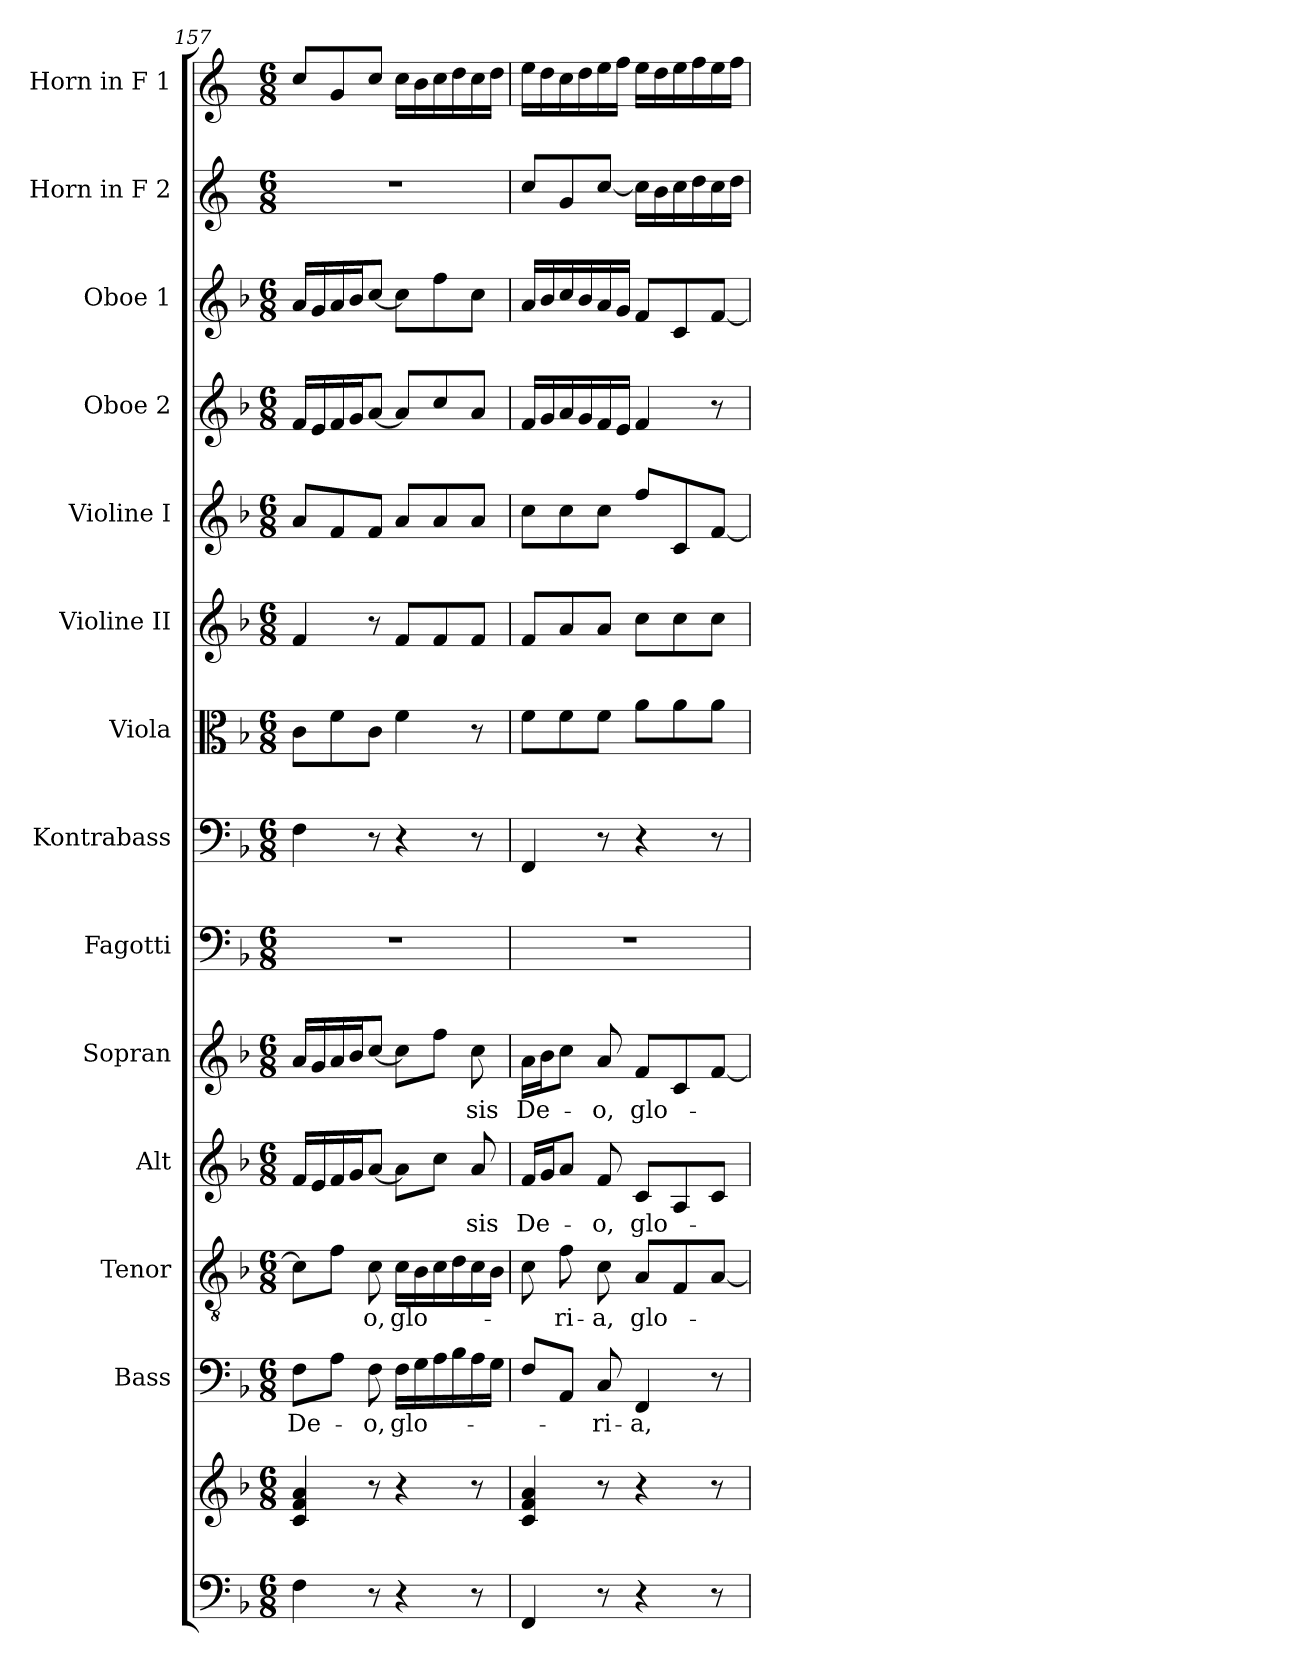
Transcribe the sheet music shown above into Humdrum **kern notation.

**kern	**kern	**kern	**text	**kern	**text	**kern	**text	**kern	**text	**kern	**kern	**kern	**kern	**kern	**kern	**kern	**kern	**kern
*part14	*part14	*part13	*part13	*part12	*part12	*part11	*part11	*part10	*part10	*part9	*part8	*part7	*part6	*part5	*part4	*part3	*part2	*part1
*staff15	*staff14	*staff13	*staff13	*staff12	*staff12	*staff11	*staff11	*staff10	*staff10	*staff9	*staff8	*staff7	*staff6	*staff5	*staff4	*staff3	*staff2	*staff1
*	*	*I"Bass	*	*I"Tenor	*	*I"Alt	*	*I"Sopran	*	*I"Fagotti	*I"Kontrabass	*I"Viola	*I"Violine II	*I"Violine I	*I"Oboe 2	*I"Oboe 1	*I"Horn in F 2	*I"Horn in F 1
*	*	*I'B.	*	*I'T.	*	*I'A.	*	*I'S.	*	*I'Fg.	*I'Kb.	*I'Vla.	*I'Vl. II	*I'Vl. I	*I'Ob. 2	*I'Ob. 1	*	*
*clefF4	*clefG2	*clefF4	*	*clefGv2	*	*clefG2	*	*clefG2	*	*clefF4	*clefF4	*clefC3	*clefG2	*clefG2	*clefG2	*clefG2	*clefG2	*clefG2
*	*	*	*	*	*	*	*	*	*	*	*ITrd7c12	*	*	*	*	*	*ITrd4c7	*ITrd4c7
*k[b-]	*k[b-]	*k[b-]	*	*k[b-]	*	*k[b-]	*	*k[b-]	*	*k[b-]	*k[b-]	*k[b-]	*k[b-]	*k[b-]	*k[b-]	*k[b-]	*k[b-]	*k[b-]
*F:	*F:	*F:	*	*F:	*	*F:	*	*F:	*	*F:	*F:	*F:	*F:	*F:	*F:	*F:	*F:	*F:
*M6/8	*M6/8	*M6/8	*	*M6/8	*	*M6/8	*	*M6/8	*	*M6/8	*M6/8	*M6/8	*M6/8	*M6/8	*M6/8	*M6/8	*M6/8	*M6/8
=157	=157	=157	=157	=157	=157	=157	=157	=157	=157	=157	=157	=157	=157	=157	=157	=157	=157	=157
!	!	!	!LO:LY:b	!	!	!	!	!	!	!	!	!	!	!	!	!	!	!
4F\	4c/ 4f/ 4a/	8F\L	De-	8c\L]	.	16f/LL	.	16a/LL	.	2.r	4FF\	8c\L	4f/	8a/L	16f/LL	16a/LL	2.r	8f/L
.	.	.	.	.	.	16e/	.	16g/	.	.	.	.	.	.	16e/	16g/	.	.
.	.	8A\J	.	8f\J	.	16f/	.	16a/	.	.	.	8f\	.	8f/	16f/	16a/	.	8c/
.	.	.	.	.	.	16g/J	.	16b-/J	.	.	.	.	.	.	16g/J	16b-/J	.	.
!	!	!	!LO:LY:b	!	!LO:LY:b	!	!	!	!	!	!	!	!	!	!	!	!	!
8r	8r	8F\	-o,	8c\	-o,	[8a/J	.	[8cc/J	.	.	8r	8c\J	8r	8f/J	[8a/J	[8cc/J	.	8f/J
!	!	!	!LO:LY:b	!	!LO:LY:b	!	!	!	!	!	!	!	!	!	!	!	!	!
4r	4r	16F\LL	glo-	16c\LL	glo-	8a\L]	.	8cc\L]	.	.	4r	4f\	8f/L	8a/L	8a/L]	8cc\L]	.	16f\LL
.	.	16G\	.	16B-\	.	.	.	.	.	.	.	.	.	.	.	.	.	16e\
.	.	16A\	.	16c\	.	8cc\J	.	8ff\J	.	.	.	.	8f/	8a/	8cc/	8ff\	.	16f\
.	.	16B-\	.	16d\	.	.	.	.	.	.	.	.	.	.	.	.	.	16g\
!	!	!	!	!	!	!	!LO:LY:b	!	!LO:LY:b	!	!	!	!	!	!	!	!	!
8r	8r	16A\	.	16c\	.	8a/	-sis	8cc\	-sis	.	8r	8r	8f/J	8a/J	8a/J	8cc\J	.	16f\
.	.	16G\JJ	.	16B-\JJ	.	.	.	.	.	.	.	.	.	.	.	.	.	16g\JJ
!!LO:PB:g=z
=158	=158	=158	=158	=158	=158	=158	=158	=158	=158	=158	=158	=158	=158	=158	=158	=158	=158	=158
!	!	!	!	!	!	!	!LO:LY:b	!	!LO:LY:b	!	!	!	!	!	!	!	!	!
4FF/	4c/ 4f/ 4a/	8F/L	.	8c\	.	16f/LL	De-	16a\LL	De-	2.r	4FFF/	8f\L	8f/L	8cc\L	16f/LL	16a/LL	8f/L	16a\LL
.	.	.	.	.	.	16g/J	.	16b-\J	.	.	.	.	.	.	16g/	16b-/	.	16g\
!	!	!	!	!	!LO:LY:b	!	!	!	!	!	!	!	!	!	!	!	!	!
.	.	8AA/J	.	8f\	-ri-	8a/J	.	8cc\J	.	.	.	8f\	8a/	8cc\	16a/	16cc/	8c/	16f\
.	.	.	.	.	.	.	.	.	.	.	.	.	.	.	16g/	16b-/	.	16g\
!	!	!	!LO:LY:b	!	!LO:LY:b	!	!LO:LY:b	!	!LO:LY:b	!	!	!	!	!	!	!	!	!
8r	8r	8C/	-ri-	8c\	-a,	8f/	-o,	8a/	-o,	.	8r	8f\J	8a/J	8cc\J	16f/	16a/	[8f/J	16a\
.	.	.	.	.	.	.	.	.	.	.	.	.	.	.	16e/JJ	16g/JJ	.	16b-\JJ
!	!	!	!LO:LY:b	!	!LO:LY:b	!	!LO:LY:b	!	!LO:LY:b	!	!	!	!	!	!	!	!	!
4r	4r	4FF/	-a,	8A/L	glo-	8c/L	glo-	8f/L	glo-	.	4r	8a\L	8cc\L	8ff/L	4f/	8f/L	16f\LL]	16a\LL
.	.	.	.	.	.	.	.	.	.	.	.	.	.	.	.	.	16e\	16g\
.	.	.	.	8F/	.	8A/	.	8c/	.	.	.	8a\	8cc\	8c/	.	8c/	16f\	16a\
.	.	.	.	.	.	.	.	.	.	.	.	.	.	.	.	.	16g\	16b-\
8r	8r	8r	.	[8A/J	.	8c/J	.	[8f/J	.	.	8r	8a\J	8cc\J	[8f/J	8r	[8f/J	16f\	16a\
.	.	.	.	.	.	.	.	.	.	.	.	.	.	.	.	.	16g\JJ	16b-\JJ
=	=	=	=	=	=	=	=	=	=	=	=	=	=	=	=	=	=	=
*-	*-	*-	*-	*-	*-	*-	*-	*-	*-	*-	*-	*-	*-	*-	*-	*-	*-	*-
